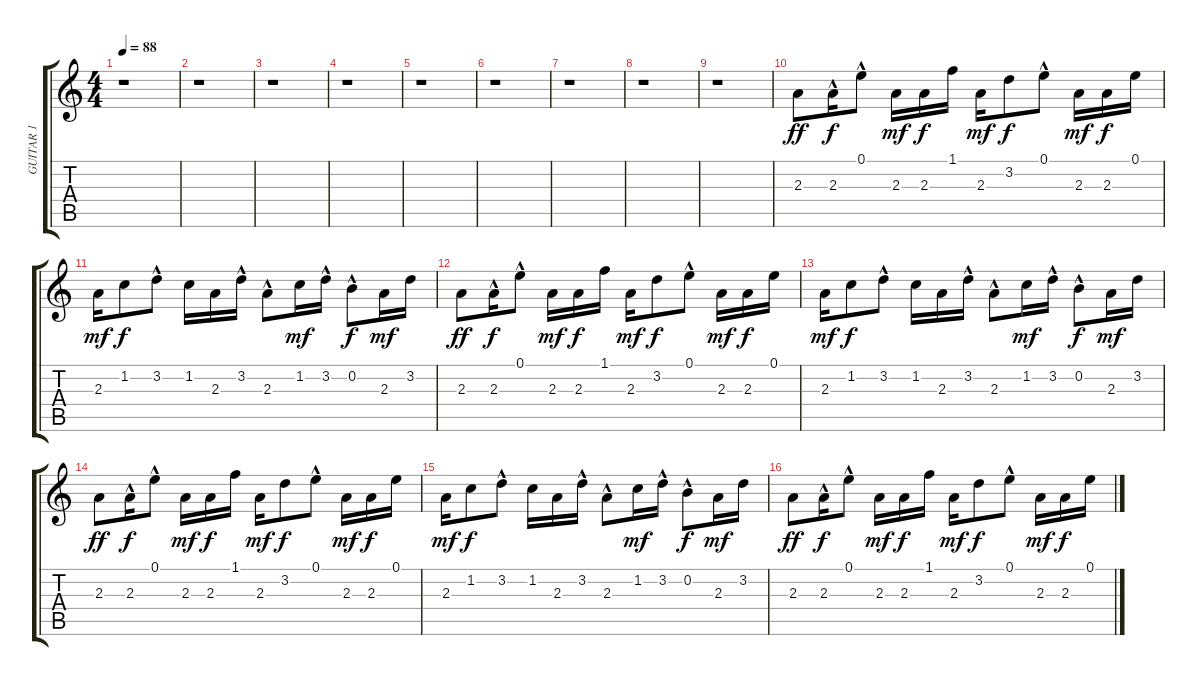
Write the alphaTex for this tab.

\track ("GUITAR 1" "GUITAR 1") {instrument acousticguitarsteel}
\staff {score tabs}
\tuning (E4 B3 G3 D3 A2 E2) {hide}
\ts (4 4)
\tempo 88
\clef g2
\ks c
r.1{dy mf} |
r.1 |
r.1 |
r.1 |
r.1 |
r.1 |
r.1 |
r.1 |
r.1 |
2.3.8{dy ff} 2.3{hac}.16{dy f} 0.1{hac}.8 2.3.16{dy mf} 2.3.16{dy f} 1.1.16 2.3.16{dy mf} 3.2.8{dy f} 0.1{hac}.8 2.3.16{dy mf} 2.3.16{dy f} 0.1.16 |
2.3.16{dy mf} 1.2.8{dy f} 3.2{hac}.8 1.2.16 2.3.16 3.2{hac}.16 2.3{hac}.8 1.2.16{dy mf} 3.2{hac}.16 0.2{hac}.8{dy f} 2.3.16{dy mf} 3.2.16 |
2.3.8{dy ff} 2.3{hac}.16{dy f} 0.1{hac}.8 2.3.16{dy mf} 2.3.16{dy f} 1.1.16 2.3.16{dy mf} 3.2.8{dy f} 0.1{hac}.8 2.3.16{dy mf} 2.3.16{dy f} 0.1.16 |
2.3.16{dy mf} 1.2.8{dy f} 3.2{hac}.8 1.2.16 2.3.16 3.2{hac}.16 2.3{hac}.8 1.2.16{dy mf} 3.2{hac}.16 0.2{hac}.8{dy f} 2.3.16{dy mf} 3.2.16 |
2.3.8{dy ff} 2.3{hac}.16{dy f} 0.1{hac}.8 2.3.16{dy mf} 2.3.16{dy f} 1.1.16 2.3.16{dy mf} 3.2.8{dy f} 0.1{hac}.8 2.3.16{dy mf} 2.3.16{dy f} 0.1.16 |
2.3.16{dy mf} 1.2.8{dy f} 3.2{hac}.8 1.2.16 2.3.16 3.2{hac}.16 2.3{hac}.8 1.2.16{dy mf} 3.2{hac}.16 0.2{hac}.8{dy f} 2.3.16{dy mf} 3.2.16 |
2.3.8{dy ff} 2.3{hac}.16{dy f} 0.1{hac}.8 2.3.16{dy mf} 2.3.16{dy f} 1.1.16 2.3.16{dy mf} 3.2.8{dy f} 0.1{hac}.8 2.3.16{dy mf} 2.3.16{dy f} 0.1.16
